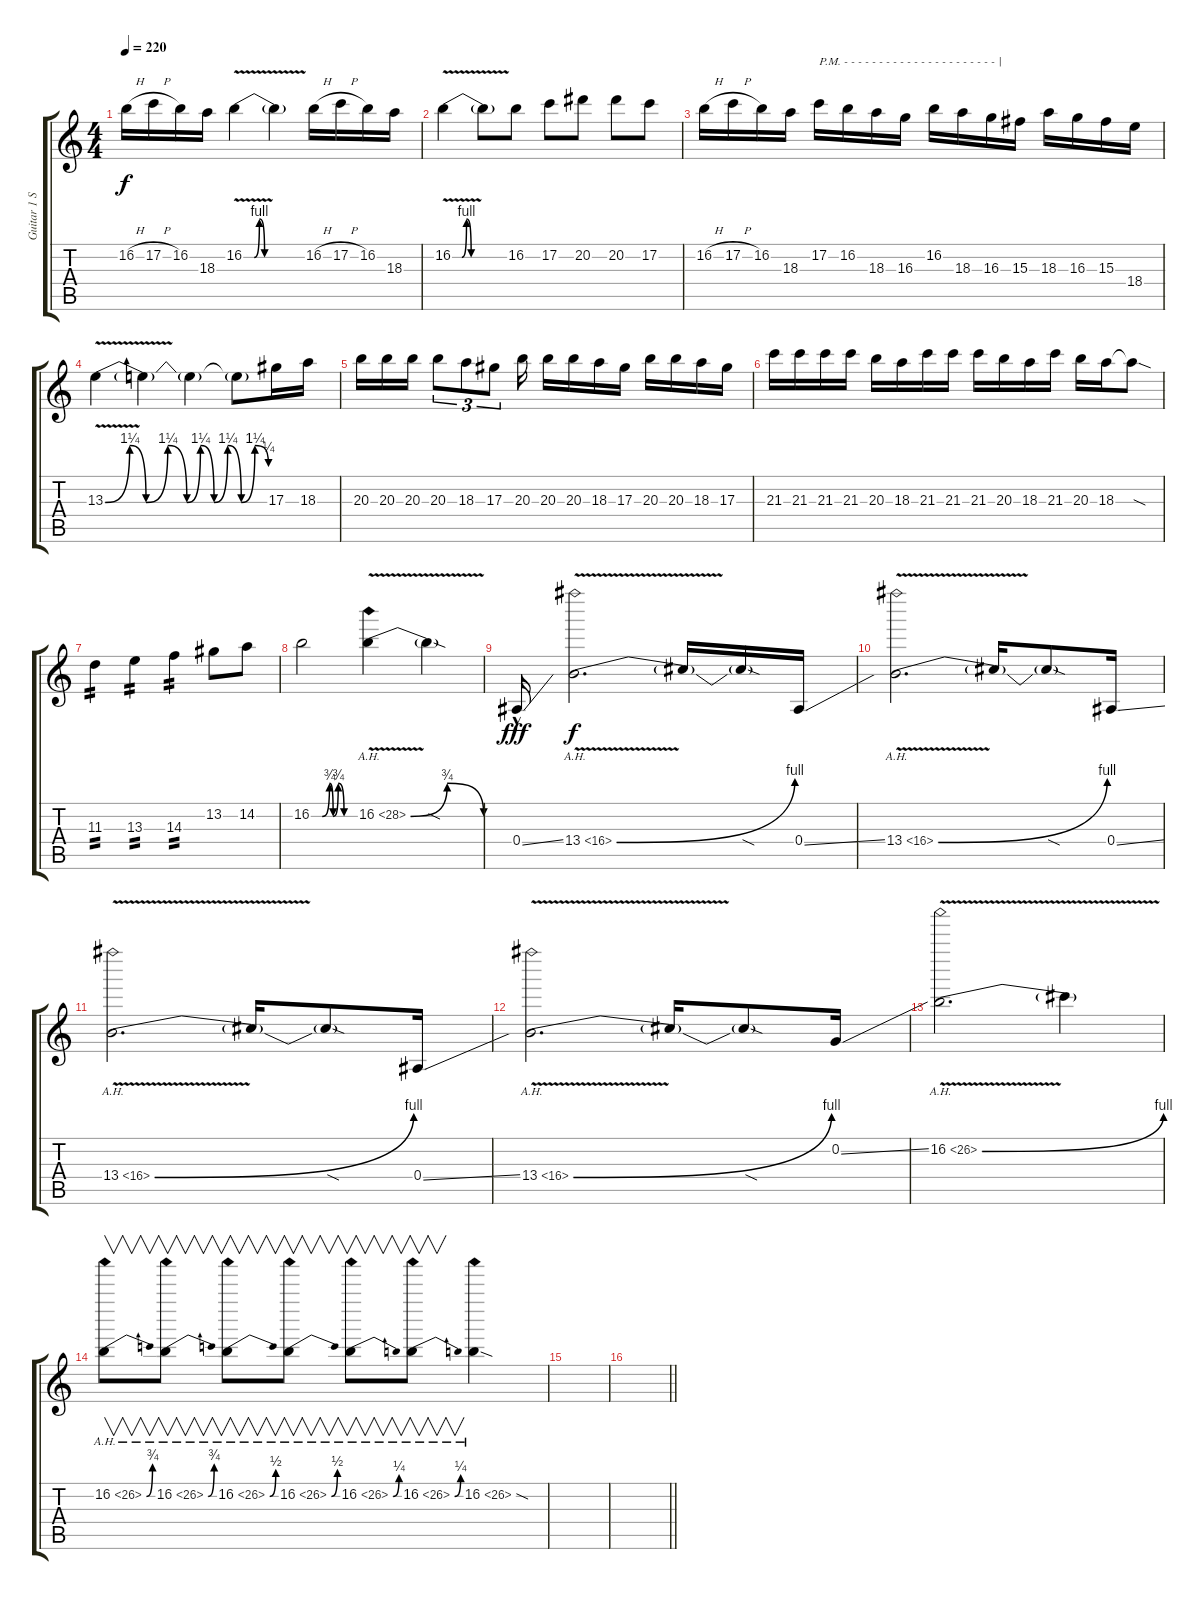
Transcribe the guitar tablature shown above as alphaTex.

\track ("Guitar 1 Solo" "Guitar 1 S") {instrument distortionguitar}
\staff {score tabs}
\tuning (C4 G3 Eb3 Bb2 F2 C2) {hide}
\ts (4 4)
\tempo 220
\clef g2
\ks c
16.2{h}.16{dy f} 17.2{h}.16 16.2.16 18.3.16 16.2{be (custom 0 0 10 0 15 4 20 0 30 0 60 0) v}.4 16.2{t}.4 16.2{h}.16 17.2{h}.16 16.2.16 18.3.16 |
16.2{be (custom 0 0 10 0 15 4 20 0 30 0 60 0) v}.4 16.2{t}.8 16.2.8 17.2.8 20.2.8 20.2.8 17.2.8 |
16.2{h}.16 17.2{h}.16 16.2.16 18.3.16 17.2.16{txt "P.M. - - - - - - - - - - - - - - - - - - - - - - |"} 16.2.16 18.3.16 16.3.16 16.2.16 18.3.16 16.3.16 15.3.16 18.3.16 16.3.16 15.3.16 18.4.16 |
13.3{be (custom 0 0 9 5 15 0 23 5 30 0 35 5 40 0 45 5 50 0 55 5 60 1) v}.4 13.3{t}.4 13.3{t}.4 13.3{t}.8 17.3.16 18.3.16 |
20.3.16 20.3.16 20.3.16 20.3.8{tu (3 2)} 18.3.8{tu (3 2)} 17.3.8{tu (3 2)} 20.3.16 20.3.16 20.3.16 18.3.16 17.3.16 20.3.16 20.3.16 18.3.16 17.3.16 |
21.3.16 21.3.16 21.3.16 21.3.16 20.3.16 18.3.16 21.3.16 21.3.16 21.3.16 20.3.16 18.3.16 21.3.16 20.3.16 18.3.16 18.3{sod t}.8 |
11.3.4{tp 2} 13.3.4{tp 2} 14.3.4{tp 2} 13.2.8 14.2.8 |
16.2{be (custom 0 0 15 0 25 3 30 0 37 3 45 0 60 0)}.2 16.2{be (bendrelease 0 0 10 3 20 3 60 0) ah 12 v}.4 16.2{sod t}.4 |
0.4{ss hac}.16{dy fff} 13.4{be (bend 0 0 60 4) ah 3 v}.2{d dy f} 13.4{t}.16 13.4{sod t}.16 0.4{ss}.16 |
13.4{be (bend 0 0 60 4) ah 3 v}.2{d} 13.4{t}.16 13.4{sod t}.8 0.4{ss}.16 |
13.4{be (bend 0 0 60 4) ah 3 v}.2{d} 13.4{t}.16 13.4{sod t}.8 0.4{ss}.16 |
13.4{be (bend 0 0 60 4) ah 3 v}.2{d} 13.4{t}.16 13.4{sod t}.8 0.2{ss}.16 |
16.2{be (bend 0 0 60 4) ah 10 v}.2{d} 16.2{t}.4 |
16.2{be (bend 0 0 60 3) ah 10}.8{v} 16.2{be (bend 0 0 60 3) ah 10}.8{v} 16.2{be (bend 0 0 60 2) ah 10}.8{v} 16.2{be (bend 0 0 60 2) ah 10}.8{v} 16.2{be (bend 0 0 60 1) ah 10}.8{v} 16.2{be (bend 0 0 60 1) ah 10}.8{v} 16.2{ah 10 sod}.4 |
|
\barLineRight lightlight
